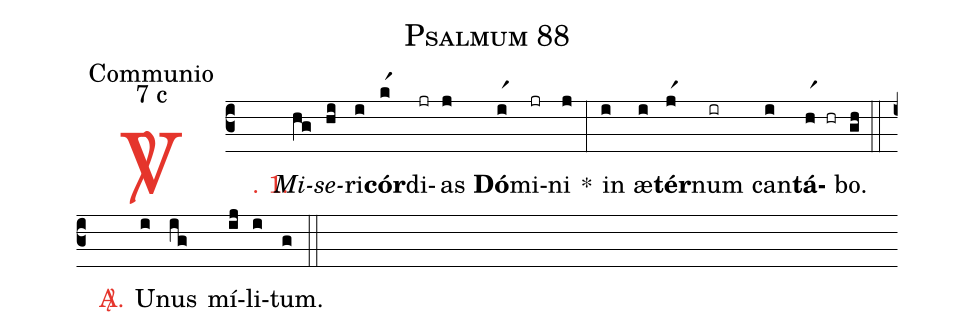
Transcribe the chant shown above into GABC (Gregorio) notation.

name: Psalmum 88;
office-part: Communio;
mode: 7;
mode-differentia: c;
%%
(c3)

<c><sp>V/</sp>. 1.</c>() <i>Mi</i>(hg)<i>se</i>(hi)ri(i)<b>cór</b>(kr1)di(jr)as(j) <b>Dó</b>(ir1)mi(jr)ni(j) *(:) in(i) æ(i)<b>tér</b>(jr1)num(ir) can(i)<b>tá</b>(hr1 hr)bo.(gh)

(::)

<nlba><c><sp>A/</sp>.</c>() U</nlba>(i)nus(ig) mí(ij)li(i)tum.(g)

(::)
